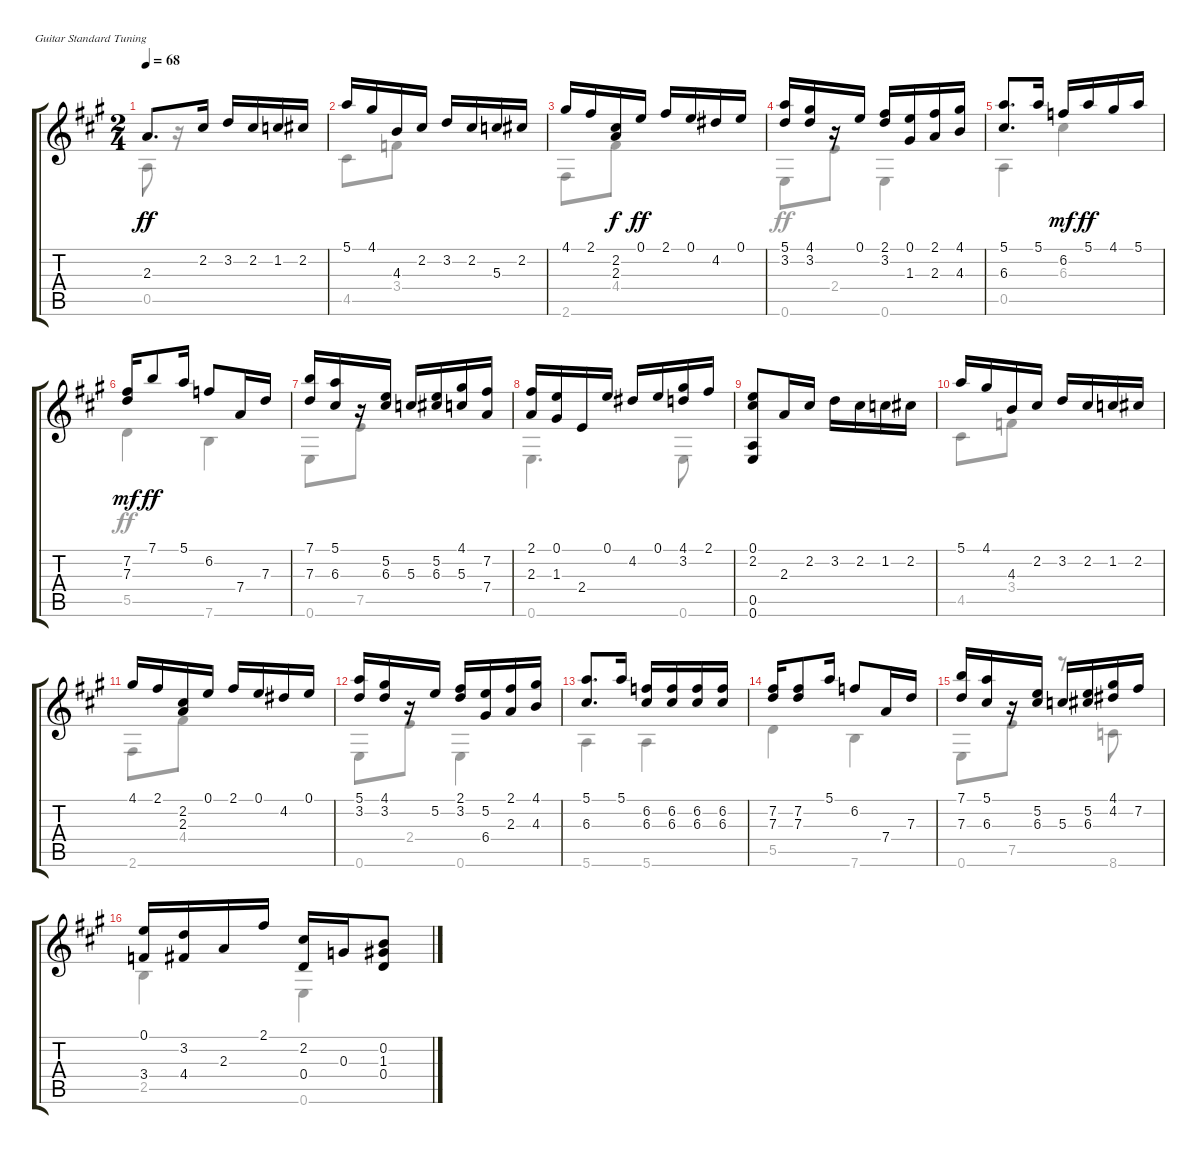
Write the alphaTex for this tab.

\bracketExtendMode groupsimilarinstruments
\firstSystemTrackNameOrientation horizontal
\otherSystemsTrackNameOrientation horizontal
\track "" {instrument acousticguitarnylon}
\staff {score tabs}
\tuning (E4 B3 G3 D3 A2 E2)
\voice
\ts (2 4)
\tempo 68
\clef g2
\ks a
2.3.8{d dy ff} 2.2.16 3.2.16 2.2.16 1.2.16 2.2.16 |
5.1.16 4.1.16 4.3.16 2.2.16 3.2.16 2.2.16 5.3.16 2.2.16 |
4.1.16 2.1.16 (2.2 2.3).16{dy f} 0.1.16{dy ff} 2.1.16 0.1.16 4.2.16 0.1.16 |
(5.1 3.2).16 (4.1 3.2).16 r.16 0.1.16 (2.1 3.2).16 (0.1 1.3).16 (2.1 2.3).16 (4.1 4.3).16 |
(5.1 6.3).8{d} 5.1.16 6.2.16{dy mf} 5.1.16{dy ff} 4.1.16 5.1.16 |
(7.2 7.3).16{dy mf} 7.1.8{dy ff} 5.1.16 6.2.8 7.4.16 7.3.16 |
(7.1 7.3).16 (5.1 6.3).16 r.16 (5.2 6.3).16 5.3.16 (5.2 6.3).16 (4.1 5.3).16 (7.2 7.4).16 |
(2.1 2.3).16 (0.1 1.3).16 2.4.16 0.1.16 4.2.16 0.1.16 (4.1 3.2).16 2.1.16 |
(0.1 2.2 0.5 0.6).8 2.3.16 2.2.16 3.2.16 2.2.16 1.2.16 2.2.16 |
5.1.16 4.1.16 4.3.16 2.2.16 3.2.16 2.2.16 1.2.16 2.2.16 |
4.1.16 2.1.16 (2.2 2.3).16 0.1.16 2.1.16 0.1.16 4.2.16 0.1.16 |
(5.1 3.2).16 (4.1 3.2).16 r.16 5.2.16 (2.1 3.2).16 (5.2 6.4).16 (2.1 2.3).16 (4.1 4.3).16 |
(5.1 6.3).8{d} 5.1.16 (6.2 6.3).16 (6.2 6.3).16 (6.2 6.3).16 (6.2 6.3).16 |
(7.2 7.3).16 (7.2 7.3).8 5.1.16 6.2.8 7.4.16 7.3.16 |
(7.1 7.3).16 (5.1 6.3).16 r.16 (5.2 6.3).16 5.3.16 (5.2 6.3).16 (4.1 4.2).16 7.2.16 |
(0.1 3.4).16 (3.2 4.4).16 2.3.16 2.1.16 (2.2 0.4).16 0.3.16 (0.2 1.3 0.4).8
\voice
\clef g2
\ottava regular
\simile none
\ks a
0.5.8{dy ff} r.16 |
4.5.8 3.4.8 |
2.6.8 4.4.8{dy f} |
0.6.8{dy ff} 2.4.8 0.6.4 |
0.5.4 6.3.4{dy mf} |
5.5.4{dy ff} 7.6.4 |
0.6.8 7.5.8 |
0.6.4{d} 0.6.8 |
|
4.5.8 3.4.8 |
2.6.8 4.4.8 |
0.6.8 2.4.8 0.6.4 |
5.6.4 5.6.4 |
5.5.4 7.6.4 |
0.6.8 7.5.8 r.8 8.6.8 |
2.5.4 0.6.4
